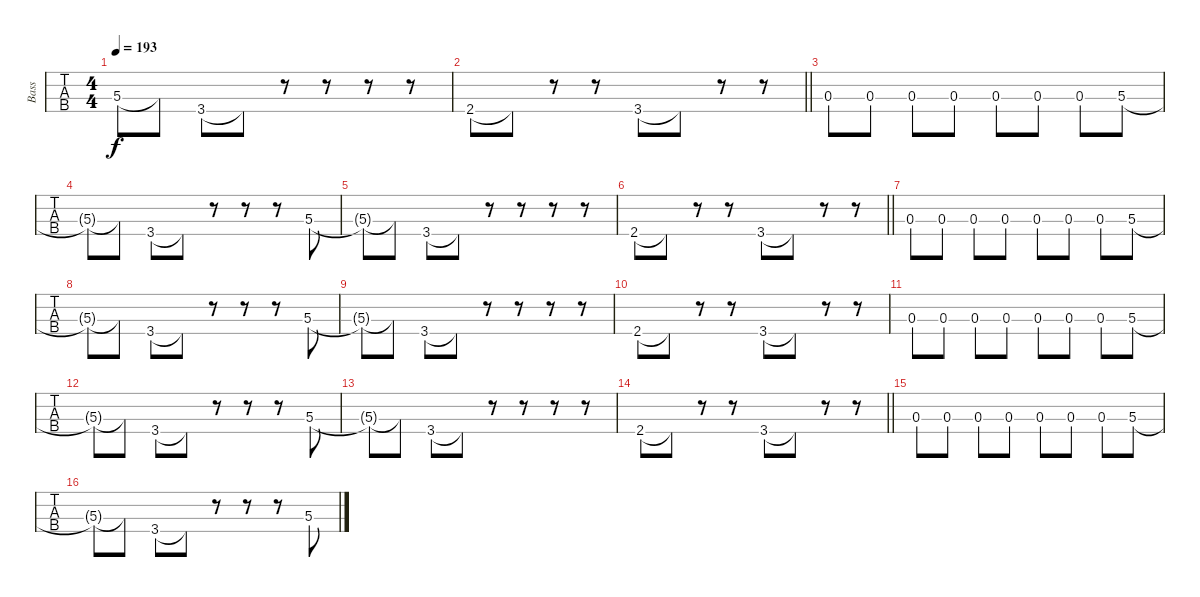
\track ("Bass" "Bass") {instrument electricbassfinger}
\staff {tabs}
\tuning (G2 D2 A1 E1) {hide}
\ts (4 4)
\tempo 193
\clef f4
\ks c
5.3{t}.8{dy f} 5.3{t}.8 3.4.8 3.4{t}.8 r.8 r.8 r.8 r.8 |
\barLineRight lightlight
2.4.8 2.4{t}.8 r.8 r.8 3.4.8 3.4{t}.8 r.8 r.8 |
0.3.8 0.3.8 0.3.8 0.3.8 0.3.8 0.3.8 0.3.8 5.3.8 |
5.3{t}.8 5.3{t}.8 3.4.8 3.4{t}.8 r.8 r.8 r.8 5.3.8 |
5.3{t}.8 5.3{t}.8 3.4.8 3.4{t}.8 r.8 r.8 r.8 r.8 |
\barLineRight lightlight
2.4.8 2.4{t}.8 r.8 r.8 3.4.8 3.4{t}.8 r.8 r.8 |
0.3.8 0.3.8 0.3.8 0.3.8 0.3.8 0.3.8 0.3.8 5.3.8 |
5.3{t}.8 5.3{t}.8 3.4.8 3.4{t}.8 r.8 r.8 r.8 5.3.8 |
5.3{t}.8 5.3{t}.8 3.4.8 3.4{t}.8 r.8 r.8 r.8 r.8 |
2.4.8 2.4{t}.8 r.8 r.8 3.4.8 3.4{t}.8 r.8 r.8 |
0.3.8 0.3.8 0.3.8 0.3.8 0.3.8 0.3.8 0.3.8 5.3.8 |
5.3{t}.8 5.3{t}.8 3.4.8 3.4{t}.8 r.8 r.8 r.8 5.3.8 |
5.3{t}.8 5.3{t}.8 3.4.8 3.4{t}.8 r.8 r.8 r.8 r.8 |
\barLineRight lightlight
2.4.8 2.4{t}.8 r.8 r.8 3.4.8 3.4{t}.8 r.8 r.8 |
0.3.8 0.3.8 0.3.8 0.3.8 0.3.8 0.3.8 0.3.8 5.3.8 |
5.3{t}.8 5.3{t}.8 3.4.8 3.4{t}.8 r.8 r.8 r.8 5.3.8
